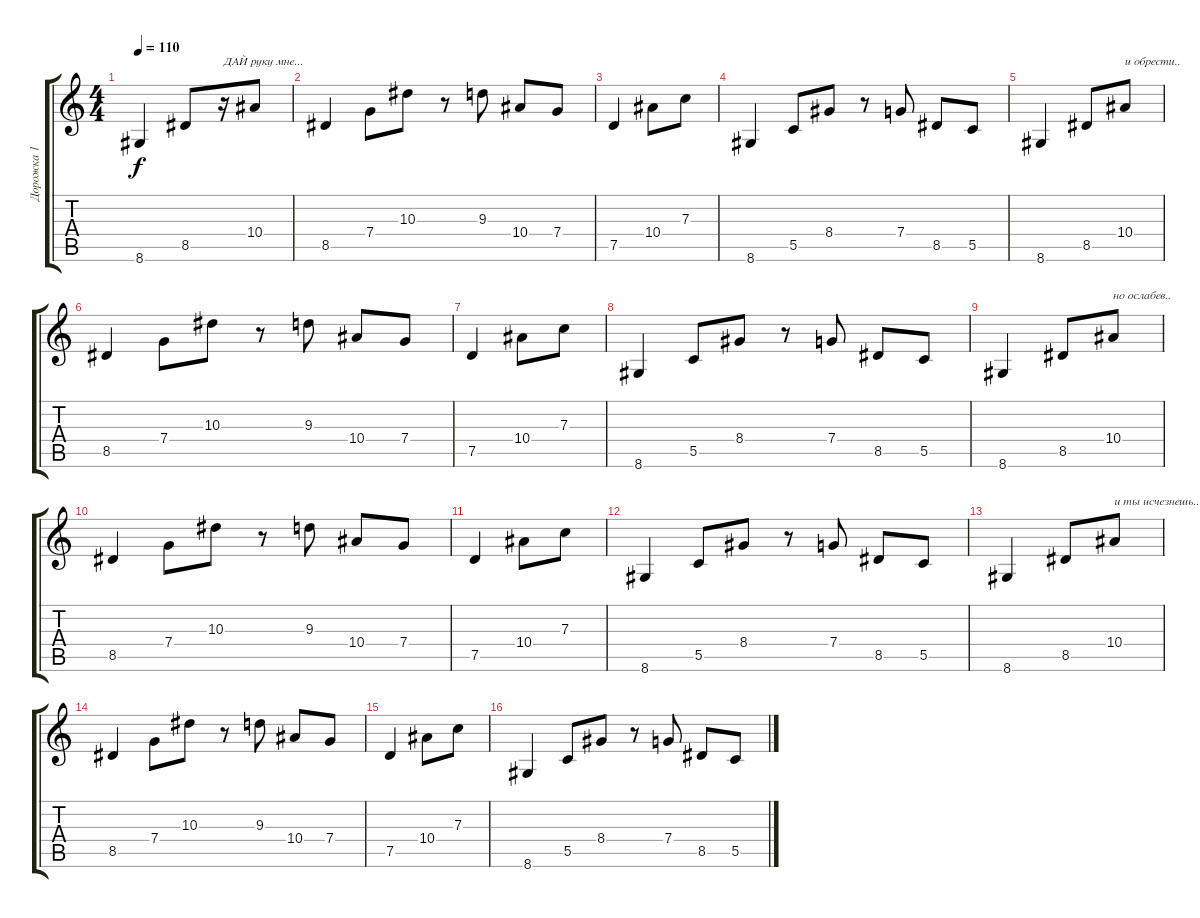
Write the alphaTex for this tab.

\track ("Дорожка 1" "Дорожка 1") {instrument overdrivenguitar}
\staff {score tabs}
\tuning (D4 A3 F3 C3 G2 C2) {hide}
\ts (4 4)
\tempo 110
\clef g2
\ks c
8.6.4{dy f} 8.5.8 r.16{txt "ДАЙ руку мне..."} 10.4.8 |
8.5.4 7.4.8 10.3.8 r.8 9.3.8 10.4.8 7.4.8 |
7.5.4 10.4.8 7.3.8 |
8.6.4 5.5.8 8.4.8 r.8 7.4.8 8.5.8 5.5.8 |
8.6.4 8.5.8 10.4.8{txt "и обрести.."} |
8.5.4 7.4.8 10.3.8 r.8 9.3.8 10.4.8 7.4.8 |
7.5.4 10.4.8 7.3.8 |
8.6.4 5.5.8 8.4.8 r.8 7.4.8 8.5.8 5.5.8 |
8.6.4 8.5.8 10.4.8{txt "но ослабев.."} |
8.5.4 7.4.8 10.3.8 r.8 9.3.8 10.4.8 7.4.8 |
7.5.4 10.4.8 7.3.8 |
8.6.4 5.5.8 8.4.8 r.8 7.4.8 8.5.8 5.5.8 |
8.6.4 8.5.8 10.4.8{txt "и ты исчезнешь.."} |
8.5.4 7.4.8 10.3.8 r.8 9.3.8 10.4.8 7.4.8 |
7.5.4 10.4.8 7.3.8 |
8.6.4 5.5.8 8.4.8 r.8 7.4.8 8.5.8 5.5.8
